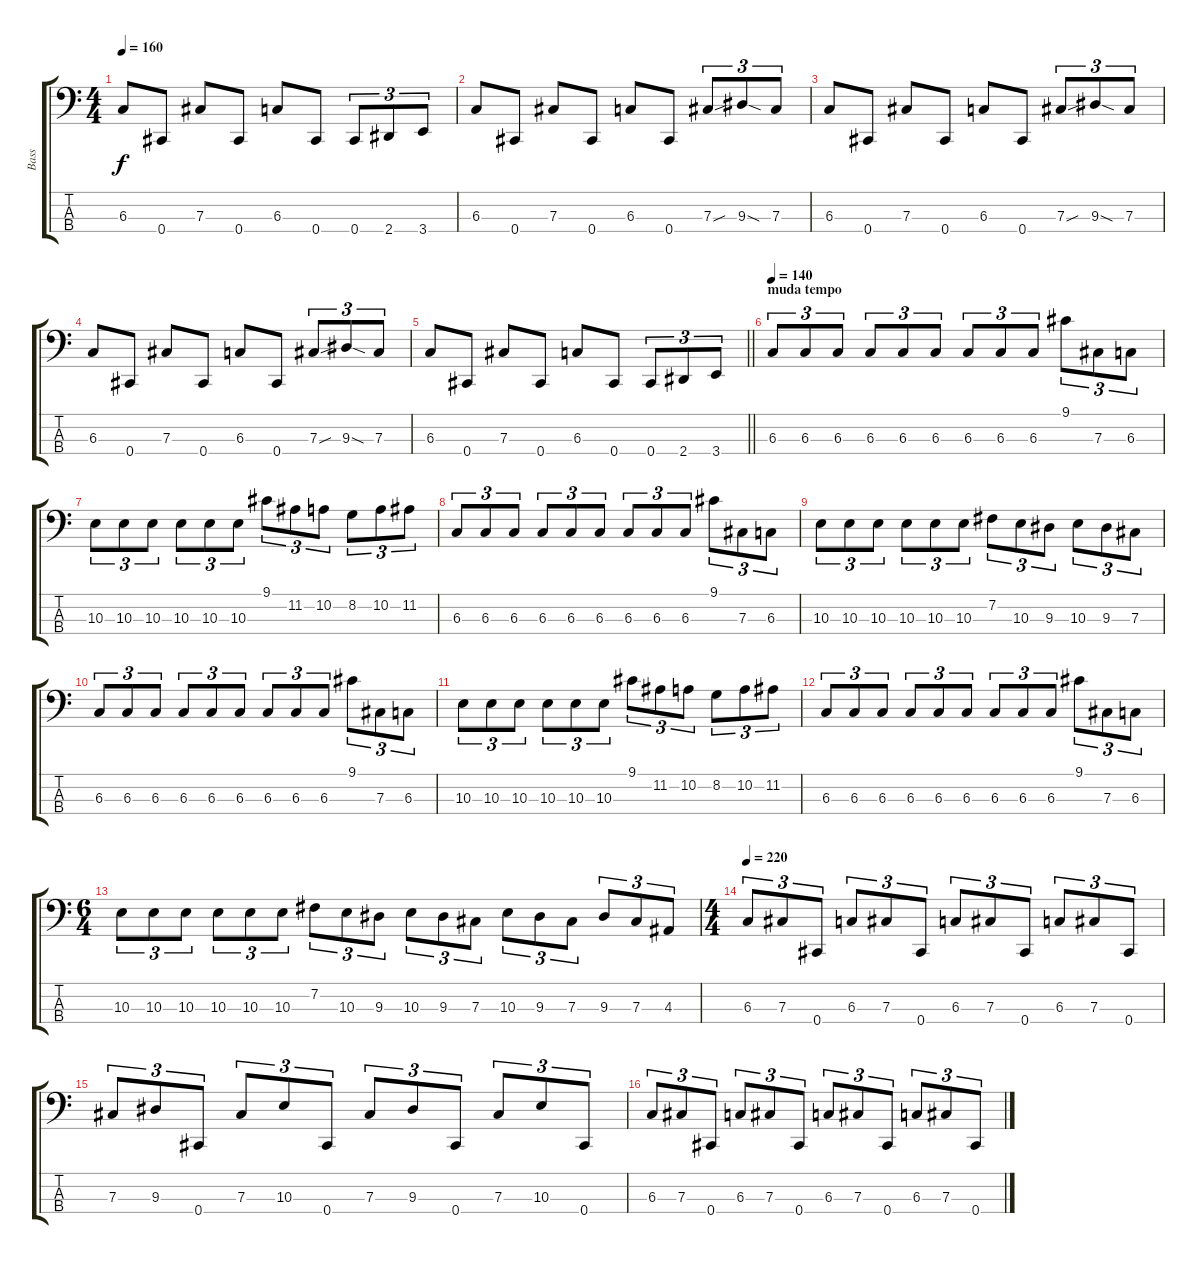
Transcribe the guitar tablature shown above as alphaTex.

\track ("Bass" "Bass") {instrument electricbassfinger}
\staff {score tabs}
\tuning (E2 B1 Gb1 Db1) {hide}
\ts (4 4)
\tempo 160
\clef f4
\ks c
6.3.8{dy f} 0.4.8 7.3.8 0.4.8 6.3.8 0.4.8 0.4.8{tu (3 2)} 2.4.8{tu (3 2)} 3.4.8{tu (3 2)} |
6.3.8 0.4.8 7.3.8 0.4.8 6.3.8 0.4.8 7.3{sou}.8{tu (3 2)} 9.3{sod}.8{tu (3 2)} 7.3.8{tu (3 2)} |
6.3.8 0.4.8 7.3.8 0.4.8 6.3.8 0.4.8 7.3{sou}.8{tu (3 2)} 9.3{sod}.8{tu (3 2)} 7.3.8{tu (3 2)} |
6.3.8 0.4.8 7.3.8 0.4.8 6.3.8 0.4.8 7.3{sou}.8{tu (3 2)} 9.3{sod}.8{tu (3 2)} 7.3.8{tu (3 2)} |
\barLineRight lightlight
6.3.8 0.4.8 7.3.8 0.4.8 6.3.8 0.4.8 0.4.8{tu (3 2)} 2.4.8{tu (3 2)} 3.4.8{tu (3 2)} |
\section ("" "muda tempo")
\tempo 140
6.3.8{tu (3 2)} 6.3.8{tu (3 2)} 6.3.8{tu (3 2)} 6.3.8{tu (3 2)} 6.3.8{tu (3 2)} 6.3.8{tu (3 2)} 6.3.8{tu (3 2)} 6.3.8{tu (3 2)} 6.3.8{tu (3 2)} 9.1.8{tu (3 2)} 7.3.8{tu (3 2)} 6.3.8{tu (3 2)} |
10.3.8{tu (3 2)} 10.3.8{tu (3 2)} 10.3.8{tu (3 2)} 10.3.8{tu (3 2)} 10.3.8{tu (3 2)} 10.3.8{tu (3 2)} 9.1.8{tu (3 2)} 11.2.8{tu (3 2)} 10.2.8{tu (3 2)} 8.2.8{tu (3 2)} 10.2.8{tu (3 2)} 11.2.8{tu (3 2)} |
6.3.8{tu (3 2)} 6.3.8{tu (3 2)} 6.3.8{tu (3 2)} 6.3.8{tu (3 2)} 6.3.8{tu (3 2)} 6.3.8{tu (3 2)} 6.3.8{tu (3 2)} 6.3.8{tu (3 2)} 6.3.8{tu (3 2)} 9.1.8{tu (3 2)} 7.3.8{tu (3 2)} 6.3.8{tu (3 2)} |
10.3.8{tu (3 2)} 10.3.8{tu (3 2)} 10.3.8{tu (3 2)} 10.3.8{tu (3 2)} 10.3.8{tu (3 2)} 10.3.8{tu (3 2)} 7.2.8{tu (3 2)} 10.3.8{tu (3 2)} 9.3.8{tu (3 2)} 10.3.8{tu (3 2)} 9.3.8{tu (3 2)} 7.3.8{tu (3 2)} |
6.3.8{tu (3 2)} 6.3.8{tu (3 2)} 6.3.8{tu (3 2)} 6.3.8{tu (3 2)} 6.3.8{tu (3 2)} 6.3.8{tu (3 2)} 6.3.8{tu (3 2)} 6.3.8{tu (3 2)} 6.3.8{tu (3 2)} 9.1.8{tu (3 2)} 7.3.8{tu (3 2)} 6.3.8{tu (3 2)} |
10.3.8{tu (3 2)} 10.3.8{tu (3 2)} 10.3.8{tu (3 2)} 10.3.8{tu (3 2)} 10.3.8{tu (3 2)} 10.3.8{tu (3 2)} 9.1.8{tu (3 2)} 11.2.8{tu (3 2)} 10.2.8{tu (3 2)} 8.2.8{tu (3 2)} 10.2.8{tu (3 2)} 11.2.8{tu (3 2)} |
6.3.8{tu (3 2)} 6.3.8{tu (3 2)} 6.3.8{tu (3 2)} 6.3.8{tu (3 2)} 6.3.8{tu (3 2)} 6.3.8{tu (3 2)} 6.3.8{tu (3 2)} 6.3.8{tu (3 2)} 6.3.8{tu (3 2)} 9.1.8{tu (3 2)} 7.3.8{tu (3 2)} 6.3.8{tu (3 2)} |
\ts (6 4)
10.3.8{tu (3 2)} 10.3.8{tu (3 2)} 10.3.8{tu (3 2)} 10.3.8{tu (3 2)} 10.3.8{tu (3 2)} 10.3.8{tu (3 2)} 7.2.8{tu (3 2)} 10.3.8{tu (3 2)} 9.3.8{tu (3 2)} 10.3.8{tu (3 2)} 9.3.8{tu (3 2)} 7.3.8{tu (3 2)} 10.3.8{tu (3 2)} 9.3.8{tu (3 2)} 7.3.8{tu (3 2)} 9.3.8{tu (3 2)} 7.3.8{tu (3 2)} 4.3.8{tu (3 2)} |
\ts (4 4)
\tempo 220
6.3.8{tu (3 2)} 7.3.8{tu (3 2)} 0.4.8{tu (3 2)} 6.3.8{tu (3 2)} 7.3.8{tu (3 2)} 0.4.8{tu (3 2)} 6.3.8{tu (3 2)} 7.3.8{tu (3 2)} 0.4.8{tu (3 2)} 6.3.8{tu (3 2)} 7.3.8{tu (3 2)} 0.4.8{tu (3 2)} |
7.3.8{tu (3 2)} 9.3.8{tu (3 2)} 0.4.8{tu (3 2)} 7.3.8{tu (3 2)} 10.3.8{tu (3 2)} 0.4.8{tu (3 2)} 7.3.8{tu (3 2)} 9.3.8{tu (3 2)} 0.4.8{tu (3 2)} 7.3.8{tu (3 2)} 10.3.8{tu (3 2)} 0.4.8{tu (3 2)} |
6.3.8{tu (3 2)} 7.3.8{tu (3 2)} 0.4.8{tu (3 2)} 6.3.8{tu (3 2)} 7.3.8{tu (3 2)} 0.4.8{tu (3 2)} 6.3.8{tu (3 2)} 7.3.8{tu (3 2)} 0.4.8{tu (3 2)} 6.3.8{tu (3 2)} 7.3.8{tu (3 2)} 0.4.8{tu (3 2)}
